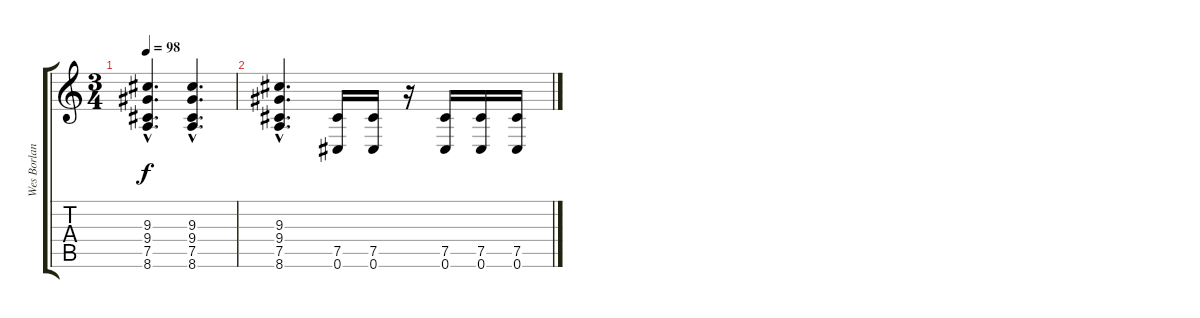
\track ("Wes Borland - Distortion Guitar" "Wes Borlan") {instrument distortionguitar}
\staff {score tabs}
\tuning (Db4 Ab3 E3 B2 Gb2 Db2) {hide}
\ts (3 4)
\tempo 98
\clef g2
\ks c
(9.3{hac} 9.4{hac} 7.5{hac} 8.6{hac}).4{d dy f} (9.3{hac} 9.4{hac} 7.5{hac} 8.6{hac}).4{d} |
(9.3{hac} 9.4{hac} 7.5{hac} 8.6{hac}).4{d} (7.5 0.6).16 (7.5 0.6).16 r.16 (7.5 0.6).16 (7.5 0.6).16 (7.5 0.6).16
